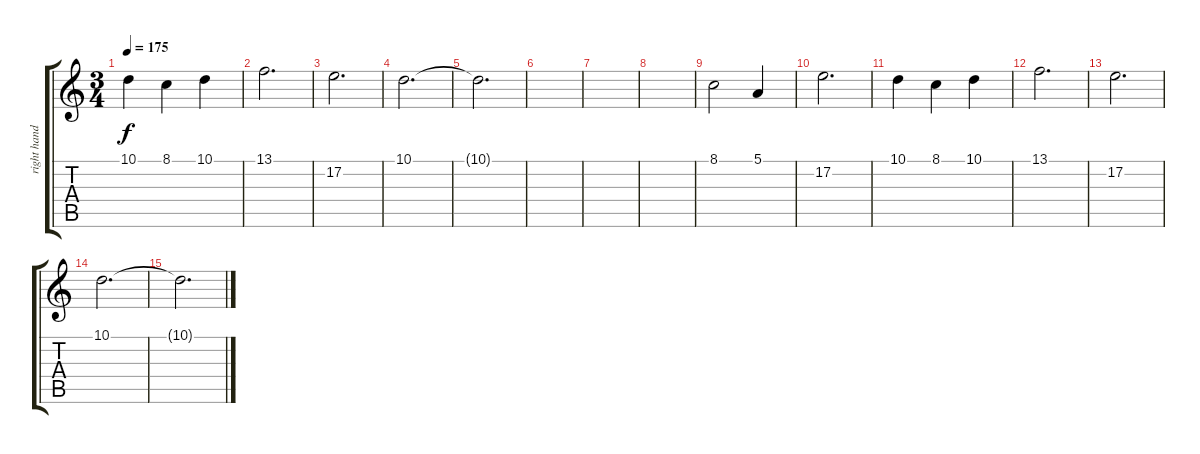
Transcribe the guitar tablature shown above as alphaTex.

\track ("right hand" "right hand") {instrument acousticgrandpiano}
\staff {score tabs}
\tuning (E4 B3 G3 D3 A2 E2) {hide}
\ts (3 4)
\tempo 175
\clef g2
\ks c
10.1.4{dy f} 8.1.4 10.1.4 |
13.1.2{d} |
17.2.2{d} |
10.1.2{d} |
10.1{t}.2{d} |
|
|
|
8.1.2 5.1.4 |
17.2.2{d} |
10.1.4 8.1.4 10.1.4 |
13.1.2{d} |
17.2.2{d} |
10.1.2{d} |
10.1{t}.2{d}
